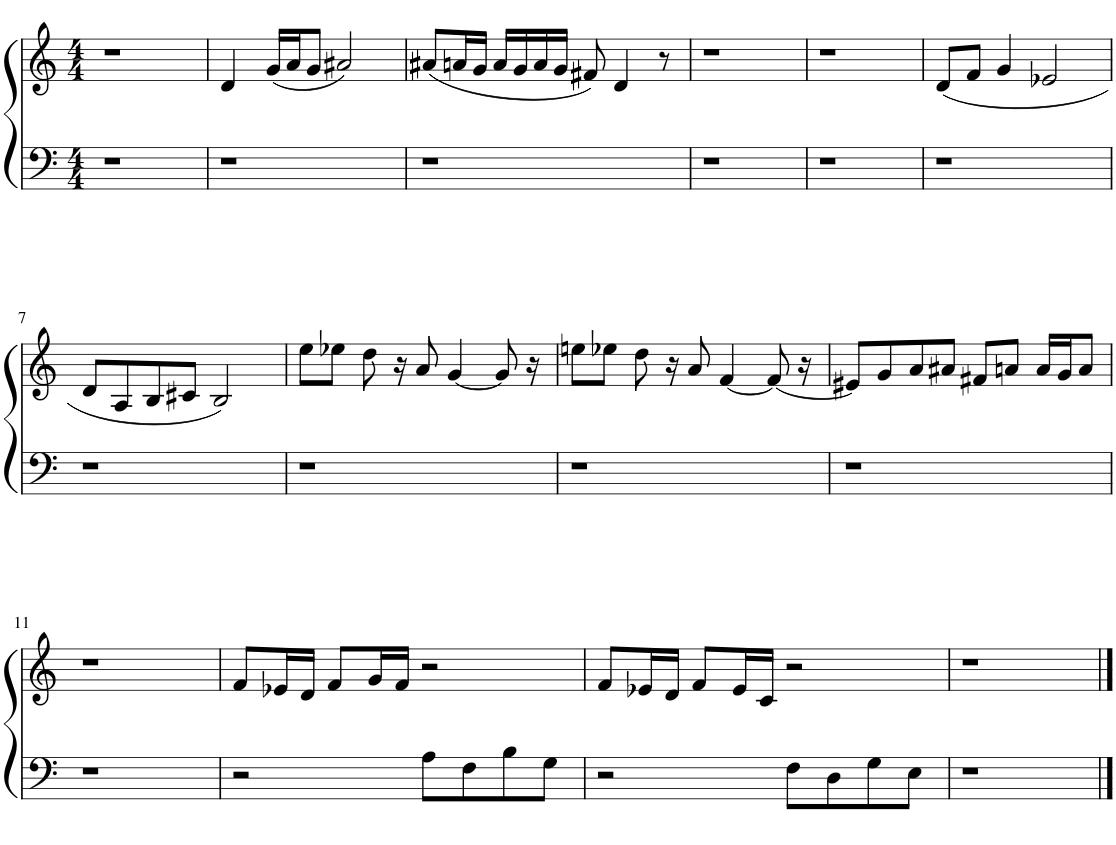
**kern	**kern
*part1	*part1
*staff2	*staff1
*I"Piano	*
*I'Pno.	*
*clefF4	*clefG2
*k[]	*k[]
*M4/4	*M4/4
=1	=1
1r	1r
=2	=2
1r	4d/
.	(16g/LL
.	16a/J
.	8g/J
.	2a#X/)
=3	=3
1r	(8a#X/L
.	16an/L
.	16g/JJ
.	16a/LL
.	16g/
.	16a/
.	16g/JJ
.	8f#X/)
.	4d/
.	8r
=4	=4
1r	1r
=5	=5
1r	1r
=6	=6
1r	(8d/L
.	8f/J
.	4g/
.	2e-X/
!!LO:LB:g=z
=7	=7
1r	8d/L
.	8A/
.	8B/
.	8c#X/J
.	2B/)
=8	=8
1r	8ee\L
.	8ee-X\J
.	8dd\
.	16r
.	8a/
.	[4g/
.	8g/]
.	16r
=9	=9
1r	8een\L
.	8ee-X\J
.	8dd\
.	16r
.	8a/
.	[4f/
.	8f/_
.	16r
=10	=10
1r	8e#X/L]
.	8g/
.	8a/
.	8a#X/J
.	8f#X/L
.	8an/J
.	16a/LL
.	16g/J
.	8a/J
!!LO:LB:g=z
=11	=11
1r	1r
=12	=12
2r	8f/L
.	16e-X/L
.	16d/JJ
.	8f/L
.	16g/L
.	16f/JJ
8A\L	2r
8F\	.
8B\	.
8G\J	.
=13	=13
2r	8f/L
.	16e-X/L
.	16d/JJ
.	8f/L
.	16e-/L
.	16c/JJ
8F\L	2r
8D\	.
8G\	.
8E\J	.
=14	=14
1r	1r
==	==
*-	*-
